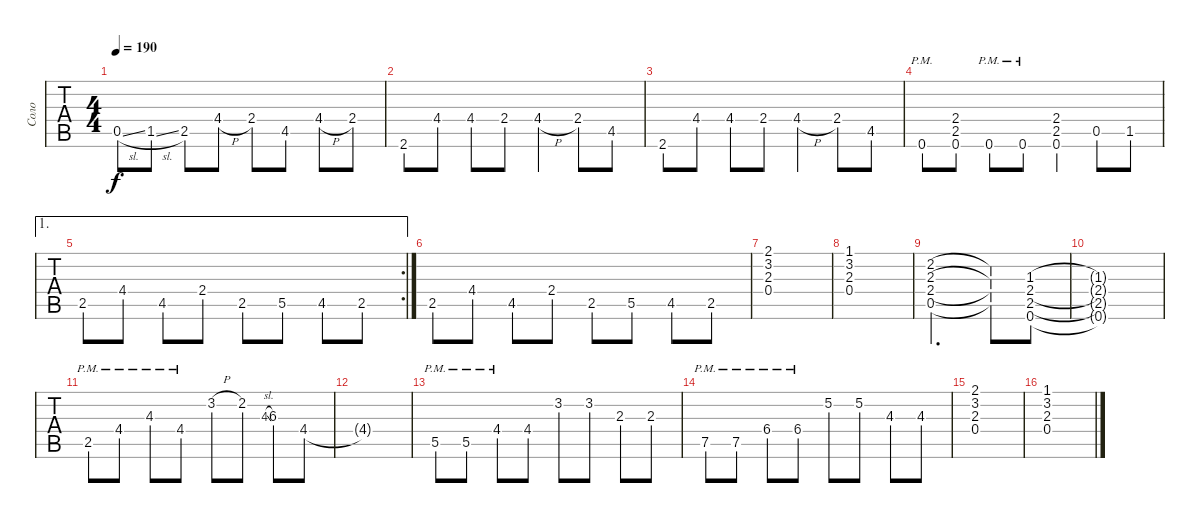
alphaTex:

\track ("Соло" "Соло") {instrument distortionguitar}
\staff {tabs}
\tuning (E4 B3 G3 D3 A2 E2) {hide}
\ts (4 4)
\tempo 190
\clef g2
\ks c
0.5{sl}.8{dy f} 1.5{sl}.8 2.5.8 4.4{h}.8 2.4.8 4.5.8 4.4{h}.8 2.4.8 |
2.6.8 4.4.8 4.4.8 2.4.8 4.4{h}.4 2.4.8 4.5.8 |
2.6.8 4.4.8 4.4.8 2.4.8 4.4{h}.4 2.4.8 4.5.8 |
0.6{pm}.8 (2.4 2.5 0.6).8 0.6{pm}.8 0.6{pm}.8 (2.4 2.5 0.6).4 0.5.8 1.5.8 |
\ae 1
\rc 2
2.5.8 4.4.8 4.5.8 2.4.8 2.5.8 5.5.8 4.5.8 2.5.8 |
2.5.8 4.4.8 4.5.8 2.4.8 2.5.8 5.5.8 4.5.8 2.5.8 |
(2.1 3.2 2.3 0.4).1 |
(1.1 3.2 2.3 0.4).1 |
(2.2 2.3 2.4 0.5).2{d} (2.2{t} 2.3{t} 2.4{t} 0.5{t}).8 (1.3 2.4 2.5 0.6).8 |
(1.3{t} 2.4{t} 2.5{t} 0.6{t}).1 |
2.5{pm}.8{volume 7} 4.4{pm}.8 4.3{pm}.8 4.4{pm}.8 3.2{h}.8 2.2.8 4.3{sl}.8{gr} 6.3.8 4.4.8 |
4.4{t}.1 |
5.5{pm}.8{volume 7} 5.5{pm}.8 4.4{pm}.8 4.4.8 3.2.8 3.2.8 2.3.8 2.3.8 |
7.5{pm}.8 7.5{pm}.8 6.4{pm}.8 6.4{pm}.8 5.2.8 5.2.8 4.3.8 4.3.8 |
(2.1 3.2 2.3 0.4).1{volume 12} |
(1.1 3.2 2.3 0.4).1
